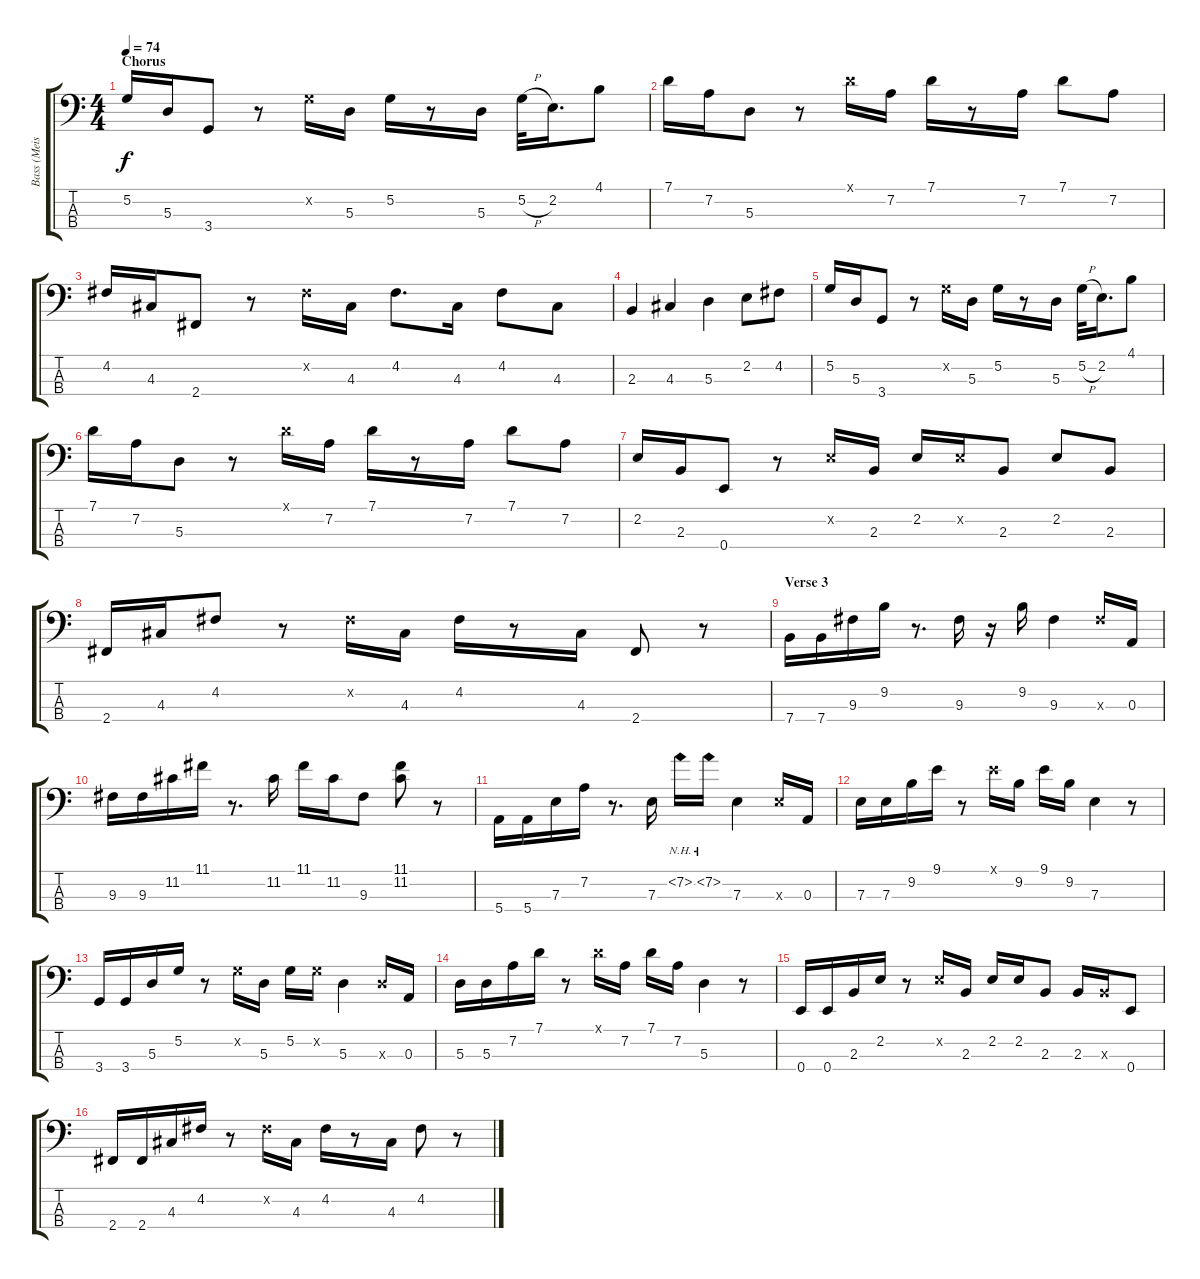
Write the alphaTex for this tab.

\track ("Bass (Meisner)" "Bass (Meis") {instrument slapbass1}
\staff {score tabs}
\tuning (G2 D2 A1 E1) {hide}
\ts (4 4)
\section ("" "Chorus")
\tempo 74
\clef f4
\ks c
5.2.16{dy f} 5.3.16 3.4.8 r.8 5.2{x}.16 5.3.16 5.2.16 r.8 5.3.16 5.2{h}.32 2.2.16{d} 4.1.8 |
7.1.16 7.2.16 5.3.8 r.8 7.1{x}.16 7.2.16 7.1.16 r.8 7.2.16 7.1.8 7.2.8 |
4.2.16 4.3.16 2.4.8 r.8 4.2{x}.16 4.3.16 4.2.8{d} 4.3.16 4.2.8 4.3.8 |
2.3.4 4.3.4 5.3.4 2.2.8 4.2.8 |
5.2.16 5.3.16 3.4.8 r.8 5.2{x}.16 5.3.16 5.2.16 r.8 5.3.16 5.2{h}.32 2.2.16{d} 4.1.8 |
7.1.16 7.2.16 5.3.8 r.8 7.1{x}.16 7.2.16 7.1.16 r.8 7.2.16 7.1.8 7.2.8 |
2.2.16 2.3.16 0.4.8 r.8 2.2{x}.16 2.3.16 2.2.16 2.2{x}.16 2.3.8 2.2.8 2.3.8 |
2.4.16 4.3.16 4.2.8 r.8 4.2{x}.16 4.3.16 4.2.16 r.8 4.3.16 2.4.8 r.8 |
\section ("" "Verse 3")
7.4.16 7.4.16 9.3.16 9.2.16 r.8{d} 9.3.16 r.16 9.2.16 9.3.4 9.3{x}.16 0.3.16 |
9.3.16 9.3.16 11.2.16 11.1.16 r.8{d} 11.2.16 11.1.16 11.2.16 9.3.8 (11.1 11.2).8 r.8 |
5.4.16 5.4.16 7.3.16 7.2.16 r.8{d} 7.3.16 7.2{nh}.16 7.2{nh}.16 7.3.4 7.3{x}.16 0.3.16 |
7.3.16 7.3.16 9.2.16 9.1.16 r.8 9.1{x}.16 9.2.16 9.1.16 9.2.16 7.3.4 r.8 |
3.4.16 3.4.16 5.3.16 5.2.16 r.8 5.2{x}.16 5.3.16 5.2.16 5.2{x}.16 5.3.4 5.3{x}.16 0.3.16 |
5.3.16 5.3.16 7.2.16 7.1.16 r.8 7.1{x}.16 7.2.16 7.1.16 7.2.16 5.3.4 r.8 |
0.4.16 0.4.16 2.3.16 2.2.16 r.8 2.2{x}.16 2.3.16 2.2.16 2.2.16 2.3.8 2.3.16 2.3{x}.16 0.4.8 |
2.4.16 2.4.16 4.3.16 4.2.16 r.8 4.2{x}.16 4.3.16 4.2.16 r.8 4.3.16 4.2.8 r.8
